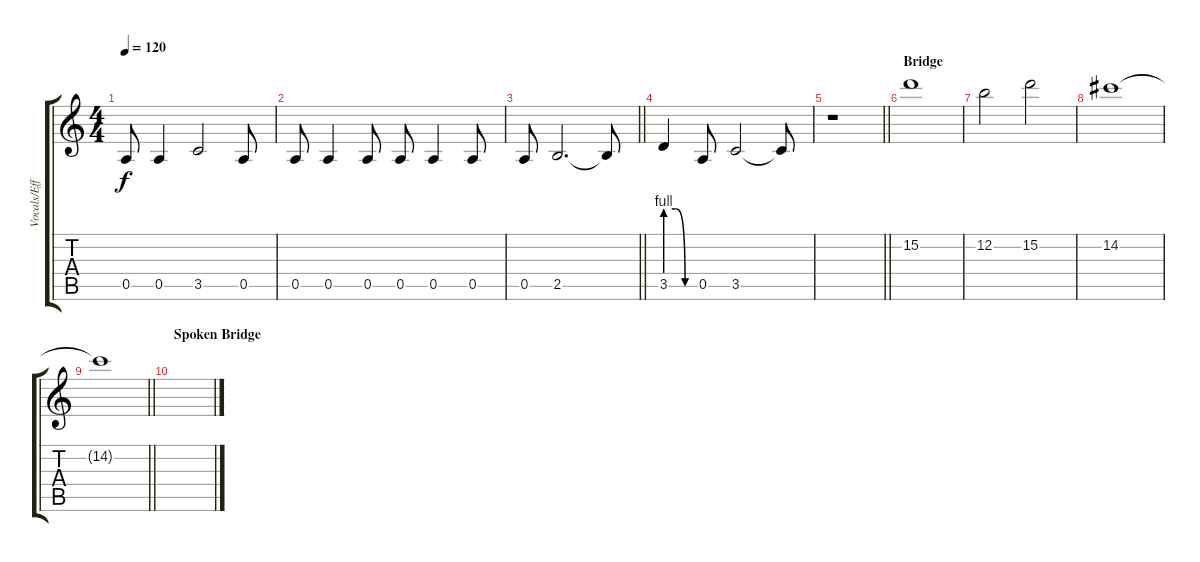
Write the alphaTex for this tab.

\track ("Vocals/Effects" "Vocals/Eff") {instrument distortionguitar}
\staff {score tabs}
\tuning (E4 B3 G3 D3 A2 E2) {hide}
\ts (4 4)
\tempo 120
\clef g2
\ks c
0.5.8{dy f} 0.5.4 3.5.2 0.5.8 |
0.5.8 0.5.4 0.5.8 0.5.8 0.5.4 0.5.8 |
\barLineRight lightlight
0.5.8 2.5.2{d} 2.5{t}.8 |
3.5{be (custom 0 4 20 4 40 0 60 0)}.4 0.5.8 3.5.2 3.5{t}.8 |
\barLineRight lightlight
r.1 |
\section ("" "Bridge")
15.2.1{volume 13 instrument panflute} |
12.2.2 15.2.2 |
14.2.1 |
\barLineRight lightlight
14.2{t}.1 |
\section ("" "Spoken Bridge")
